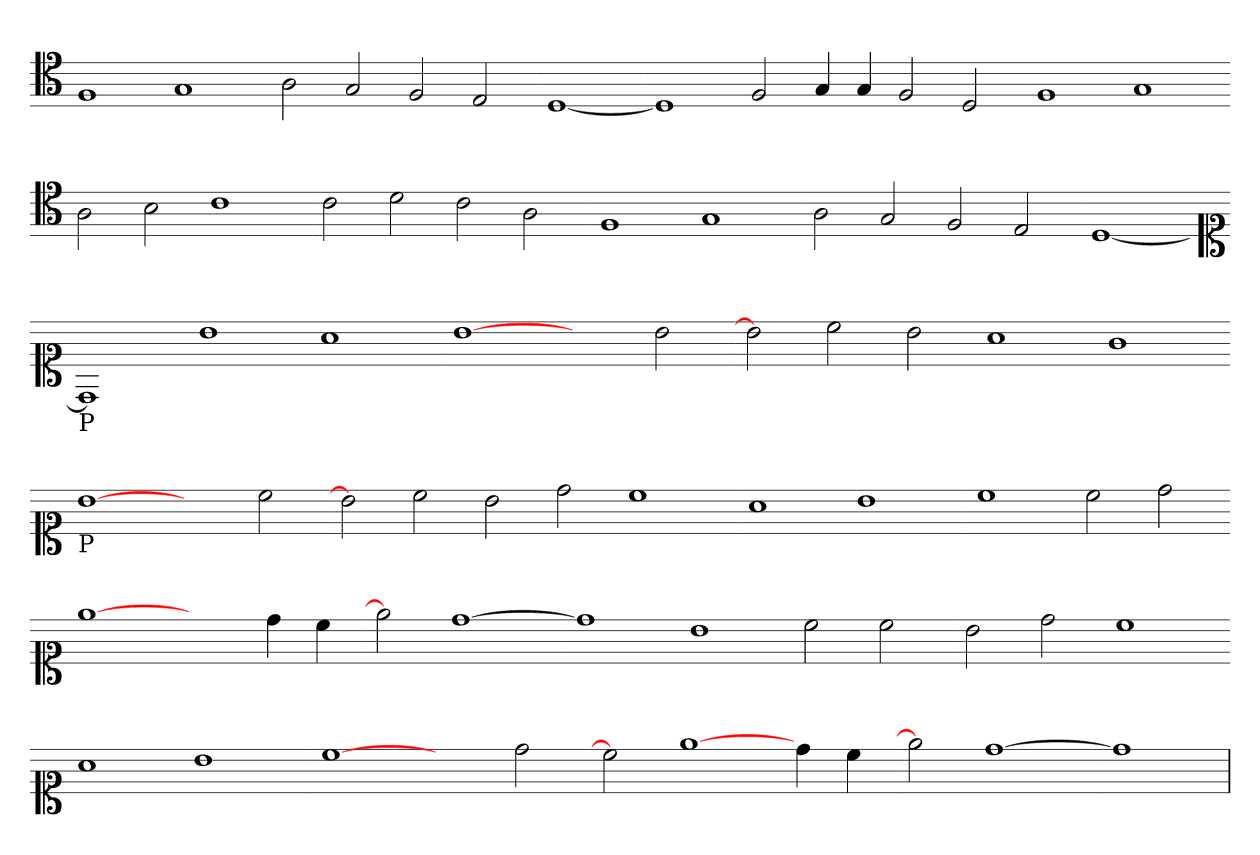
**kern
*part1
*staff1
*clefC4
*k[]
=
1F
1G
=-
2A
2G
2F
2E
=-
[1D
=-
1D]
2F
4G
4G
2F
2D
=-
1F
1G
=-
2A
2B
1c
=-
2c
2d
2c
2A
=-
1F
1G
=-
2A
2G
2F
2E
=-
[1D
=-
*clefC1
!LO:TX:b:t=P
1D]
1b
1a
=-
[1b
2ryy
2b
=-
2b]
2cc
2b
1a
1g
=-
!LO:TX:b:t=P
[1b
2ryy
2cc
=-
2b]
2cc
2b
2dd
1cc
=-
1a
1b
=-
1cc
2cc
2dd
=-
[1ee
2ryy
4dd
4cc
=-
2ee]
[1dd
=-
1dd]
1b
2cc
2cc
=-
2b
2dd
1cc
=-
1a
1b
=-
[1cc
2ryy
2dd
=-
2cc]
[1ee
4dd
4cc
=-
2ee]
[1dd
=1-
1dd]
=
*-
